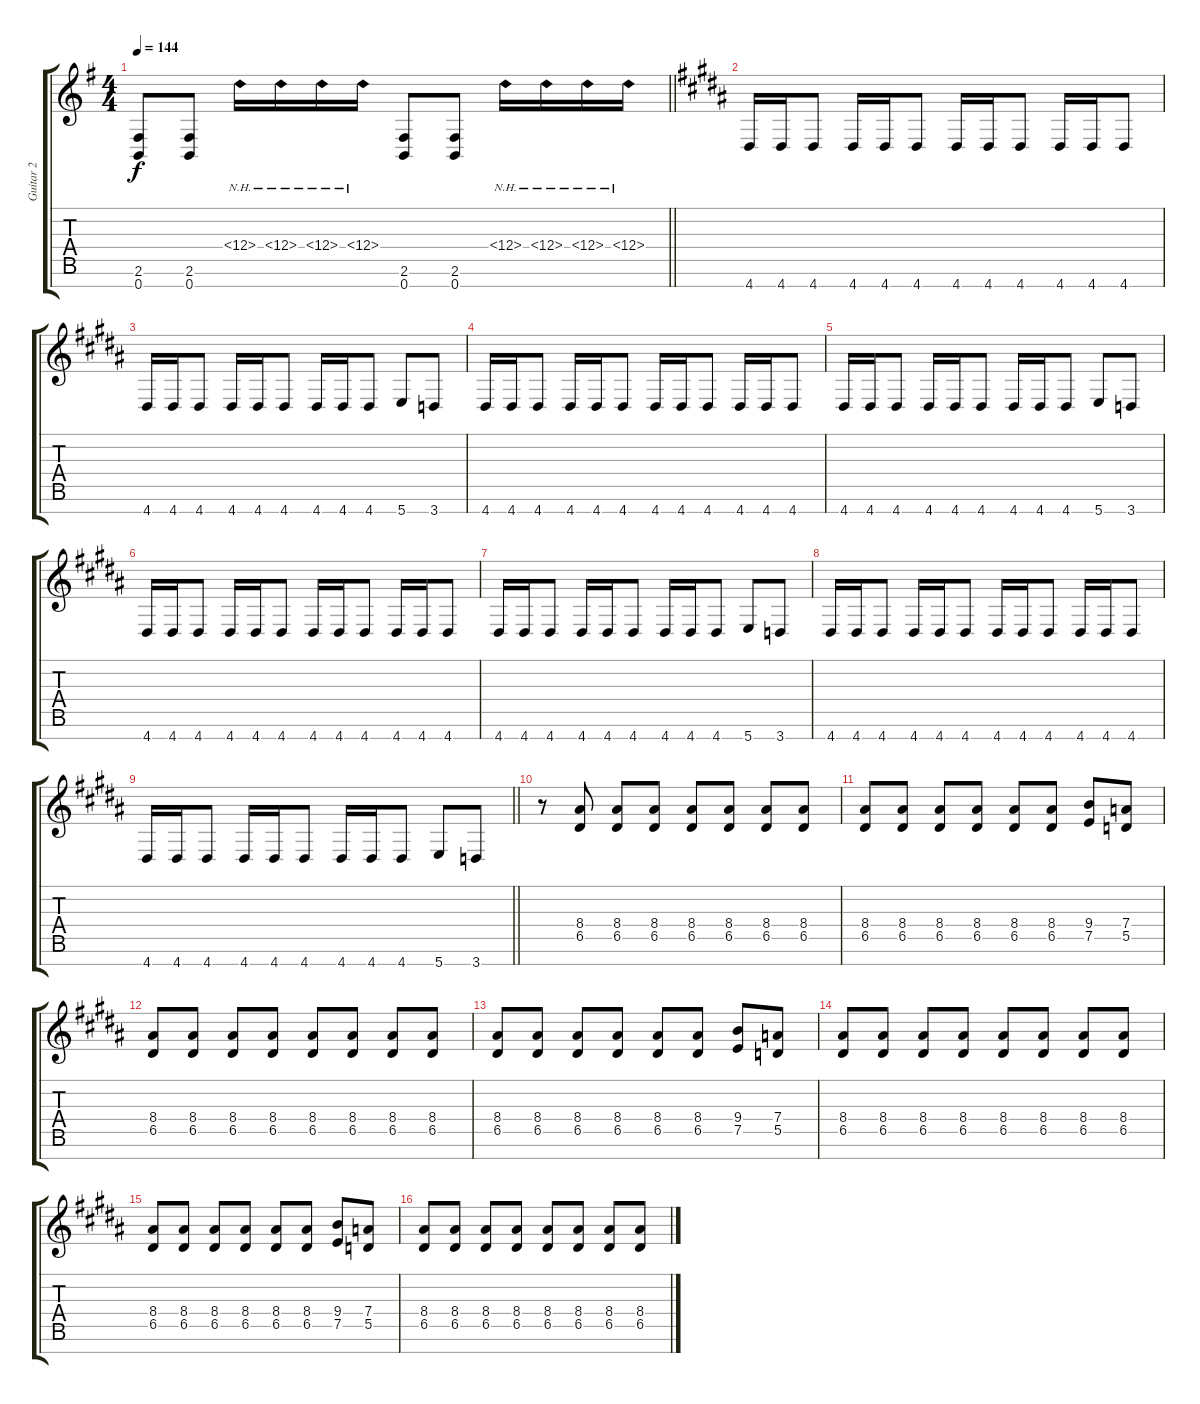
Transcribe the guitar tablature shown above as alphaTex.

\track ("Guitar 2" "Guitar 2") {instrument overdrivenguitar}
\staff {score tabs}
\tuning (E4 B3 G3 D3 A2 E2 B1) {hide}
\ts (4 4)
\tempo 144
\clef g2
\barLineRight lightlight
\ks eminor
(2.6 0.7).8{dy f} (2.6 0.7).8 6.4{nh}.16 6.4{nh}.16 6.4{nh}.16 6.4{nh}.16 (2.6 0.7).8 (2.6 0.7).8 6.4{nh}.16 6.4{nh}.16 6.4{nh}.16 6.4{nh}.16 |
\ks g#minor
4.7.16 4.7.16 4.7.8 4.7.16 4.7.16 4.7.8 4.7.16 4.7.16 4.7.8 4.7.16 4.7.16 4.7.8 |
4.7.16 4.7.16 4.7.8 4.7.16 4.7.16 4.7.8 4.7.16 4.7.16 4.7.8 5.7.8 3.7.8 |
4.7.16 4.7.16 4.7.8 4.7.16 4.7.16 4.7.8 4.7.16 4.7.16 4.7.8 4.7.16 4.7.16 4.7.8 |
4.7.16 4.7.16 4.7.8 4.7.16 4.7.16 4.7.8 4.7.16 4.7.16 4.7.8 5.7.8 3.7.8 |
4.7.16 4.7.16 4.7.8 4.7.16 4.7.16 4.7.8 4.7.16 4.7.16 4.7.8 4.7.16 4.7.16 4.7.8 |
4.7.16 4.7.16 4.7.8 4.7.16 4.7.16 4.7.8 4.7.16 4.7.16 4.7.8 5.7.8 3.7.8 |
4.7.16 4.7.16 4.7.8 4.7.16 4.7.16 4.7.8 4.7.16 4.7.16 4.7.8 4.7.16 4.7.16 4.7.8 |
\barLineRight lightlight
4.7.16 4.7.16 4.7.8 4.7.16 4.7.16 4.7.8 4.7.16 4.7.16 4.7.8 5.7.8 3.7.8 |
r.8 (8.4 6.5).8 (8.4 6.5).8 (8.4 6.5).8 (8.4 6.5).8 (8.4 6.5).8 (8.4 6.5).8 (8.4 6.5).8 |
(8.4 6.5).8 (8.4 6.5).8 (8.4 6.5).8 (8.4 6.5).8 (8.4 6.5).8 (8.4 6.5).8 (9.4 7.5).8 (7.4 5.5).8 |
(8.4 6.5).8 (8.4 6.5).8 (8.4 6.5).8 (8.4 6.5).8 (8.4 6.5).8 (8.4 6.5).8 (8.4 6.5).8 (8.4 6.5).8 |
(8.4 6.5).8 (8.4 6.5).8 (8.4 6.5).8 (8.4 6.5).8 (8.4 6.5).8 (8.4 6.5).8 (9.4 7.5).8 (7.4 5.5).8 |
(8.4 6.5).8 (8.4 6.5).8 (8.4 6.5).8 (8.4 6.5).8 (8.4 6.5).8 (8.4 6.5).8 (8.4 6.5).8 (8.4 6.5).8 |
(8.4 6.5).8 (8.4 6.5).8 (8.4 6.5).8 (8.4 6.5).8 (8.4 6.5).8 (8.4 6.5).8 (9.4 7.5).8 (7.4 5.5).8 |
(8.4 6.5).8 (8.4 6.5).8 (8.4 6.5).8 (8.4 6.5).8 (8.4 6.5).8 (8.4 6.5).8 (8.4 6.5).8 (8.4 6.5).8
